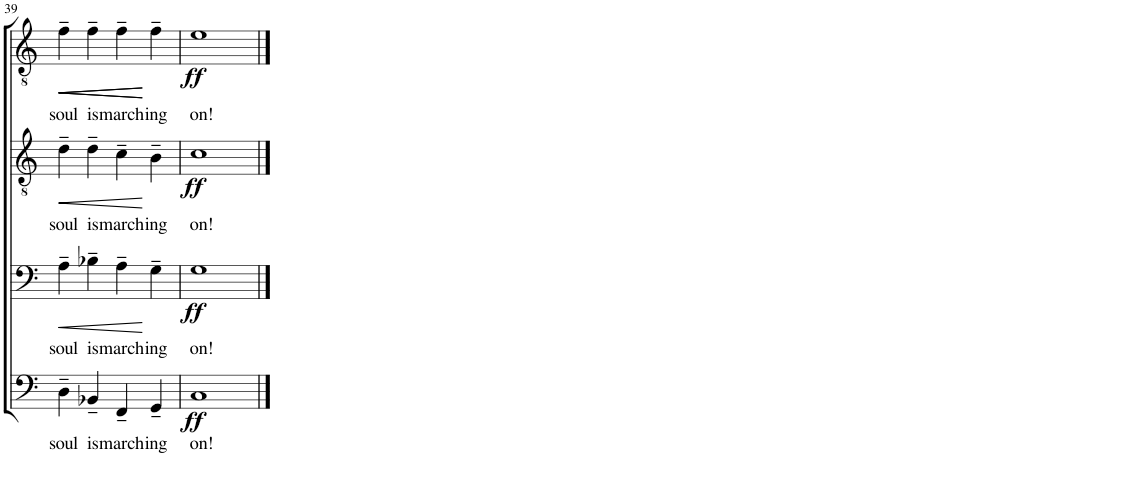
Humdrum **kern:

**kern	**text	**dynam	**kern	**text	**dynam	**kern	**text	**dynam	**kern	**text	**dynam
*part4	*part4	*part4	*part3	*part3	*part3	*part2	*part2	*part2	*part1	*part1	*part1
*staff4	*staff4	*staff4	*staff3	*staff3	*staff3	*staff2	*staff2	*staff2	*staff1	*staff1	*staff1
*I"B 2	*	*	*I"B 1	*	*	*I"T 2	*	*	*I"T 1	*	*
!!LO:PB:g=z
*clefF4	*	*	*clefF4	*	*	*clefGv2	*	*	*clefGv2	*	*
*k[]	*	*	*k[]	*	*	*k[]	*	*	*k[]	*	*
*M4/4	*	*	*M4/4	*	*	*M4/4	*	*	*M4/4	*	*
*met(c)	*	*	*met(c)	*	*	*met(c)	*	*	*met(c)	*	*
=39	=39	=39	=39	=39	=39	=39	=39	=39	=39	=39	=39
!	!LO:LY:b	!	!	!LO:LY:b	!LO:HP:b	!	!LO:LY:b	!LO:HP:b	!	!LO:LY:b	!LO:HP:b
4D~\	soul	.	4A~\	soul	<	4d~\	soul	<	4f~\	soul	<
!	!LO:LY:b	!	!	!LO:LY:b	!	!	!LO:LY:b	!	!	!LO:LY:b	!LO:HP:b
4BB-X~/	is	.	4B-X~\	is	.	4d~\	is	.	4f~\	is	<
!	!LO:LY:b	!	!	!LO:LY:b	!	!	!LO:LY:b	!	!	!LO:LY:b	!
4FF~/	march-	.	4A~\	march-	.	4c~\	march-	.	4f~\	march-	.
!	!LO:LY:b	!	!	!LO:LY:b	!	!	!LO:LY:b	!	!	!LO:LY:b	!
4GG~/	ing	.	4G~\	ing	[	4B~\	ing	[	4f~\	ing	[ [
=40	=40	=40	=40	=40	=40	=40	=40	=40	=40	=40	=40
!	!LO:LY:b	!LO:DY:b	!	!LO:LY:b	!LO:DY:b	!	!LO:LY:b	!LO:DY:b	!	!LO:LY:b	!LO:DY:b
1C	on!	ff	1G	on!	ff	1c	on!	ff	1e	on!	ff
==	==	==	==	==	==	==	==	==	==	==	==
*-	*-	*-	*-	*-	*-	*-	*-	*-	*-	*-	*-
